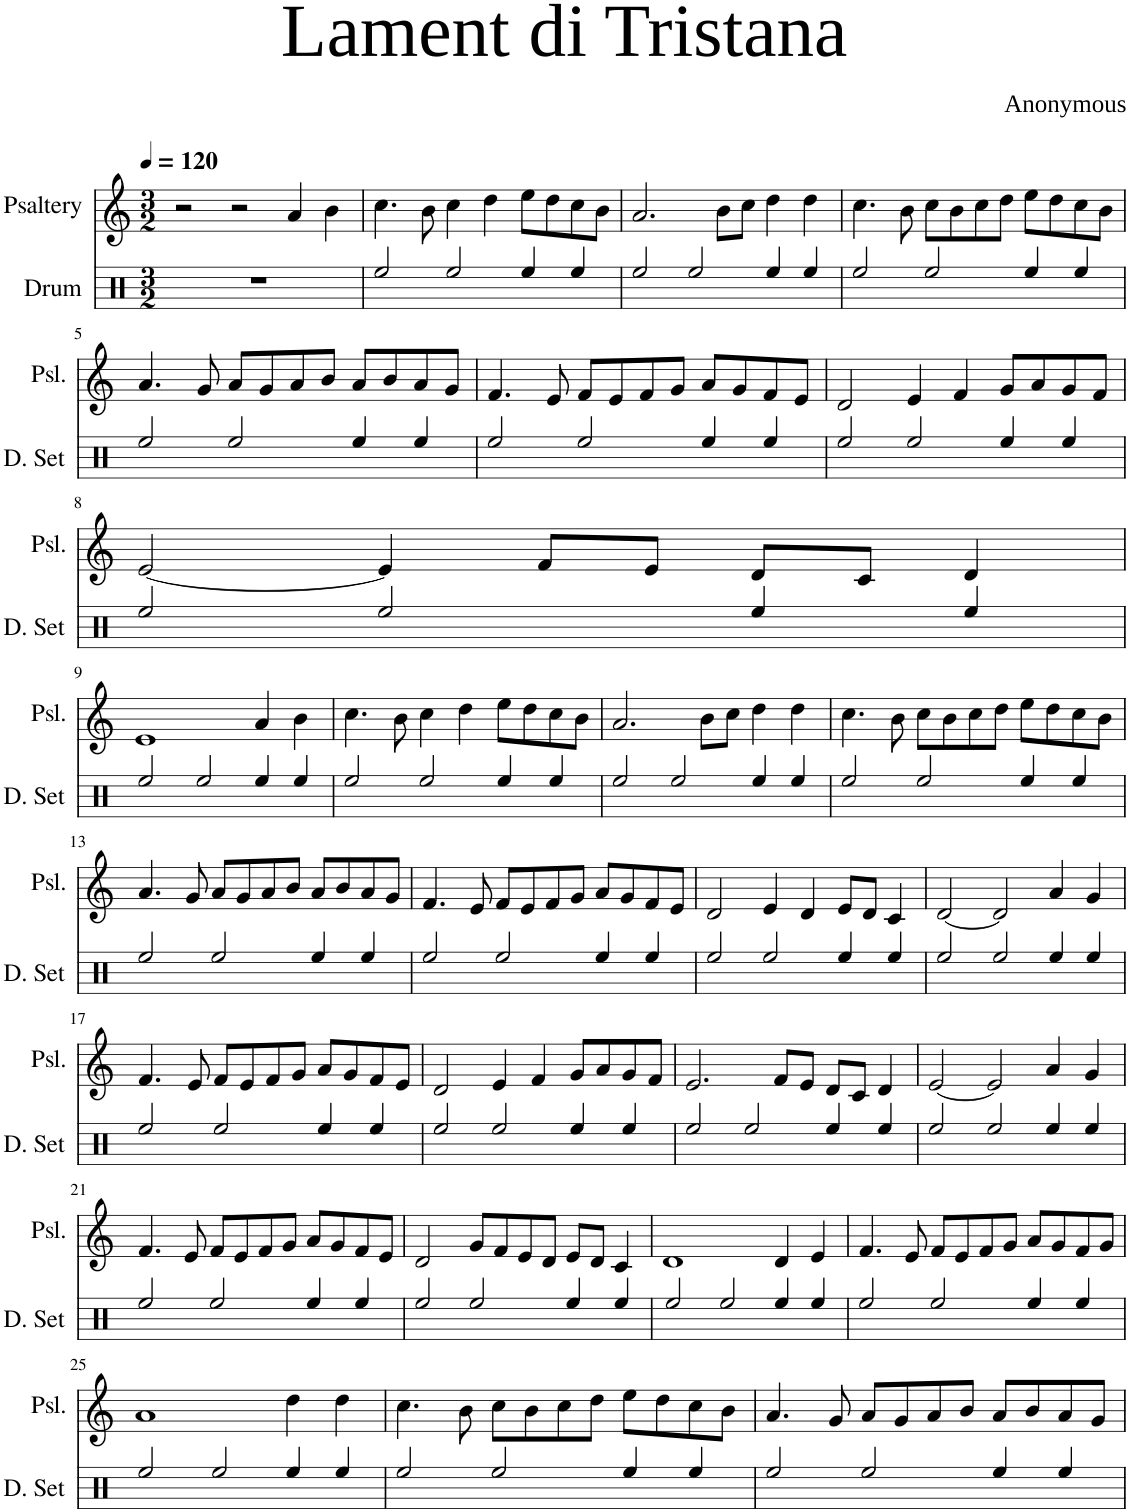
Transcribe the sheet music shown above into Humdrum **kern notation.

**kern	**kern
*part2	*part1
*staff2	*staff1
*I"Drum	*I"Psaltery
*	*I'Psl.
*clefX	*clefG2
*k[]	*k[]
*M3/2	*M3/2
*MM120	*MM120
=1	=1
1.r	2r
.	2r
.	4a/
.	4b\
=2	=2
2Ree/	4.cc\
.	8b\
2Ree/	4cc\
.	4dd\
4Ree/	8ee\L
.	8dd\
4Ree/	8cc\
.	8b\J
=3	=3
2Ree/	2.a/
2Ree/	.
.	8b\L
.	8cc\J
4Ree/	4dd\
4Ree/	4dd\
=4	=4
2Ree/	4.cc\
.	8b\
2Ree/	8cc\L
.	8b\
.	8cc\
.	8dd\J
4Ree/	8ee\L
.	8dd\
4Ree/	8cc\
.	8b\J
!!LO:LB:g=z
=5	=5
2Ree/	4.a/
.	8g/
2Ree/	8a/L
.	8g/
.	8a/
.	8b/J
4Ree/	8a/L
.	8b/
4Ree/	8a/
.	8g/J
=6	=6
2Ree/	4.f/
.	8e/
2Ree/	8f/L
.	8e/
.	8f/
.	8g/J
4Ree/	8a/L
.	8g/
4Ree/	8f/
.	8e/J
=7	=7
2Ree/	2d/
2Ree/	4e/
.	4f/
4Ree/	8g/L
.	8a/
4Ree/	8g/
.	8f/J
!!LO:LB:g=z
=8	=8
2Ree/	[2e/
2Ree/	4e/]
.	8f/L
.	8e/J
4Ree/	8d/L
.	8c/J
4Ree/	4d/
!!LO:LB:g=z
=9	=9
2Ree/	1e
2Ree/	.
4Ree/	4a/
4Ree/	4b\
=10	=10
2Ree/	4.cc\
.	8b\
2Ree/	4cc\
.	4dd\
4Ree/	8ee\L
.	8dd\
4Ree/	8cc\
.	8b\J
=11	=11
2Ree/	2.a/
2Ree/	.
.	8b\L
.	8cc\J
4Ree/	4dd\
4Ree/	4dd\
=12	=12
2Ree/	4.cc\
.	8b\
2Ree/	8cc\L
.	8b\
.	8cc\
.	8dd\J
4Ree/	8ee\L
.	8dd\
4Ree/	8cc\
.	8b\J
!!LO:LB:g=z
=13	=13
2Ree/	4.a/
.	8g/
2Ree/	8a/L
.	8g/
.	8a/
.	8b/J
4Ree/	8a/L
.	8b/
4Ree/	8a/
.	8g/J
=14	=14
2Ree/	4.f/
.	8e/
2Ree/	8f/L
.	8e/
.	8f/
.	8g/J
4Ree/	8a/L
.	8g/
4Ree/	8f/
.	8e/J
=15	=15
2Ree/	2d/
2Ree/	4e/
.	4d/
4Ree/	8e/L
.	8d/J
4Ree/	4c/
=16	=16
2Ree/	[2d/
2Ree/	2d/]
4Ree/	4a/
4Ree/	4g/
!!LO:LB:g=z
=17	=17
2Ree/	4.f/
.	8e/
2Ree/	8f/L
.	8e/
.	8f/
.	8g/J
4Ree/	8a/L
.	8g/
4Ree/	8f/
.	8e/J
=18	=18
2Ree/	2d/
2Ree/	4e/
.	4f/
4Ree/	8g/L
.	8a/
4Ree/	8g/
.	8f/J
=19	=19
2Ree/	2.e/
2Ree/	.
.	8f/L
.	8e/J
4Ree/	8d/L
.	8c/J
4Ree/	4d/
=20	=20
2Ree/	[2e/
2Ree/	2e/]
4Ree/	4a/
4Ree/	4g/
!!LO:LB:g=z
=21	=21
2Ree/	4.f/
.	8e/
2Ree/	8f/L
.	8e/
.	8f/
.	8g/J
4Ree/	8a/L
.	8g/
4Ree/	8f/
.	8e/J
=22	=22
2Ree/	2d/
2Ree/	8g/L
.	8f/
.	8e/
.	8d/J
4Ree/	8e/L
.	8d/J
4Ree/	4c/
=23	=23
2Ree/	1d
2Ree/	.
4Ree/	4d/
4Ree/	4e/
=24	=24
2Ree/	4.f/
.	8e/
2Ree/	8f/L
.	8e/
.	8f/
.	8g/J
4Ree/	8a/L
.	8g/
4Ree/	8f/
.	8g/J
!!LO:LB:g=z
=25	=25
2Ree/	1a
2Ree/	.
4Ree/	4dd\
4Ree/	4dd\
=26	=26
2Ree/	4.cc\
.	8b\
2Ree/	8cc\L
.	8b\
.	8cc\
.	8dd\J
4Ree/	8ee\L
.	8dd\
4Ree/	8cc\
.	8b\J
=27	=27
2Ree/	4.a/
.	8g/
2Ree/	8a/L
.	8g/
.	8a/
.	8b/J
4Ree/	8a/L
.	8b/
4Ree/	8a/
.	8g/J
=	=
*-	*-
